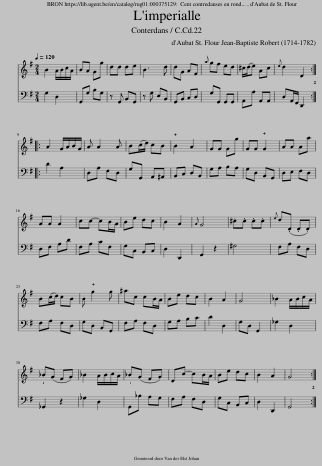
X:1
%%score 1 2
L:1/8
Q:1/4=120
M:2/4
I:linebreak $
K:G
V:1 treble
V:2 bass
V:1
 B2 A/B/c/A/ | BA Gg | dd de | B3 d | dG AF | %5
{a} gf ed | ^c/(d/e) Ac |{e} d2 D2 ::$ A2 G/A/B/G/ | A A2 A | %10
 B(c/d/) cB | !plus!B2 A2 | GG Gg | GG !plus!G2 | AA Aa |$ %15
 AA A2 | cc- cB/A/ | Be dc | B2 A2 |{A} G4 | %20
 .^c.c .c.c |{e} d(.D .D.D) |$ B(c/d/) cB | B !plus!g2 g | ^ac cB/A/ | %25
 Be dc | B2 A2 | G4 | _B2 A/B/c/A/ |$ !wedge!_B(G FG) | %30
 _B2 A/B/c/A/ | !wedge!_B(G FG) | Dc- cB/A/ | Be dc | B2 A2 | %35
 G4 :| %36
V:2
 G,2 D,2 | G,,G, B,G, | z G,, B,,G,, | z G, E,B,, | G,,B,, C,D, | %5
 G,G,, G,,G,, | A,,A, A,,A,, | D,A,,/F,,/ D,,2 ::$ D2 A,2 | D,A, F,D, | %10
 G,G,, A,,^A,, | B,,C, D,B,, | G,A, B,A, | G,D, B,,G,, | D,E, F,D, |$ %15
 D,F, A,D | F,A, CF, | G,C, B,,C, | D,2 D,,2 | G,,2 z2 | %20
 ^G,4 | F,A, F,D, |$ F,A, F,D, | G,D, B,,G,, | F,A, F,D, | %25
 G,A, B,C | D2 D,2 | G,D, G,,2 | _G,2 D,2 |$ _G,,2 z2 | %30
 _G,2 D,2 | G,,_B, A,G, | F,A, F,D, | G,C, B,,C, | D,2 D,,2 | %35
 G,,4 :| %36
